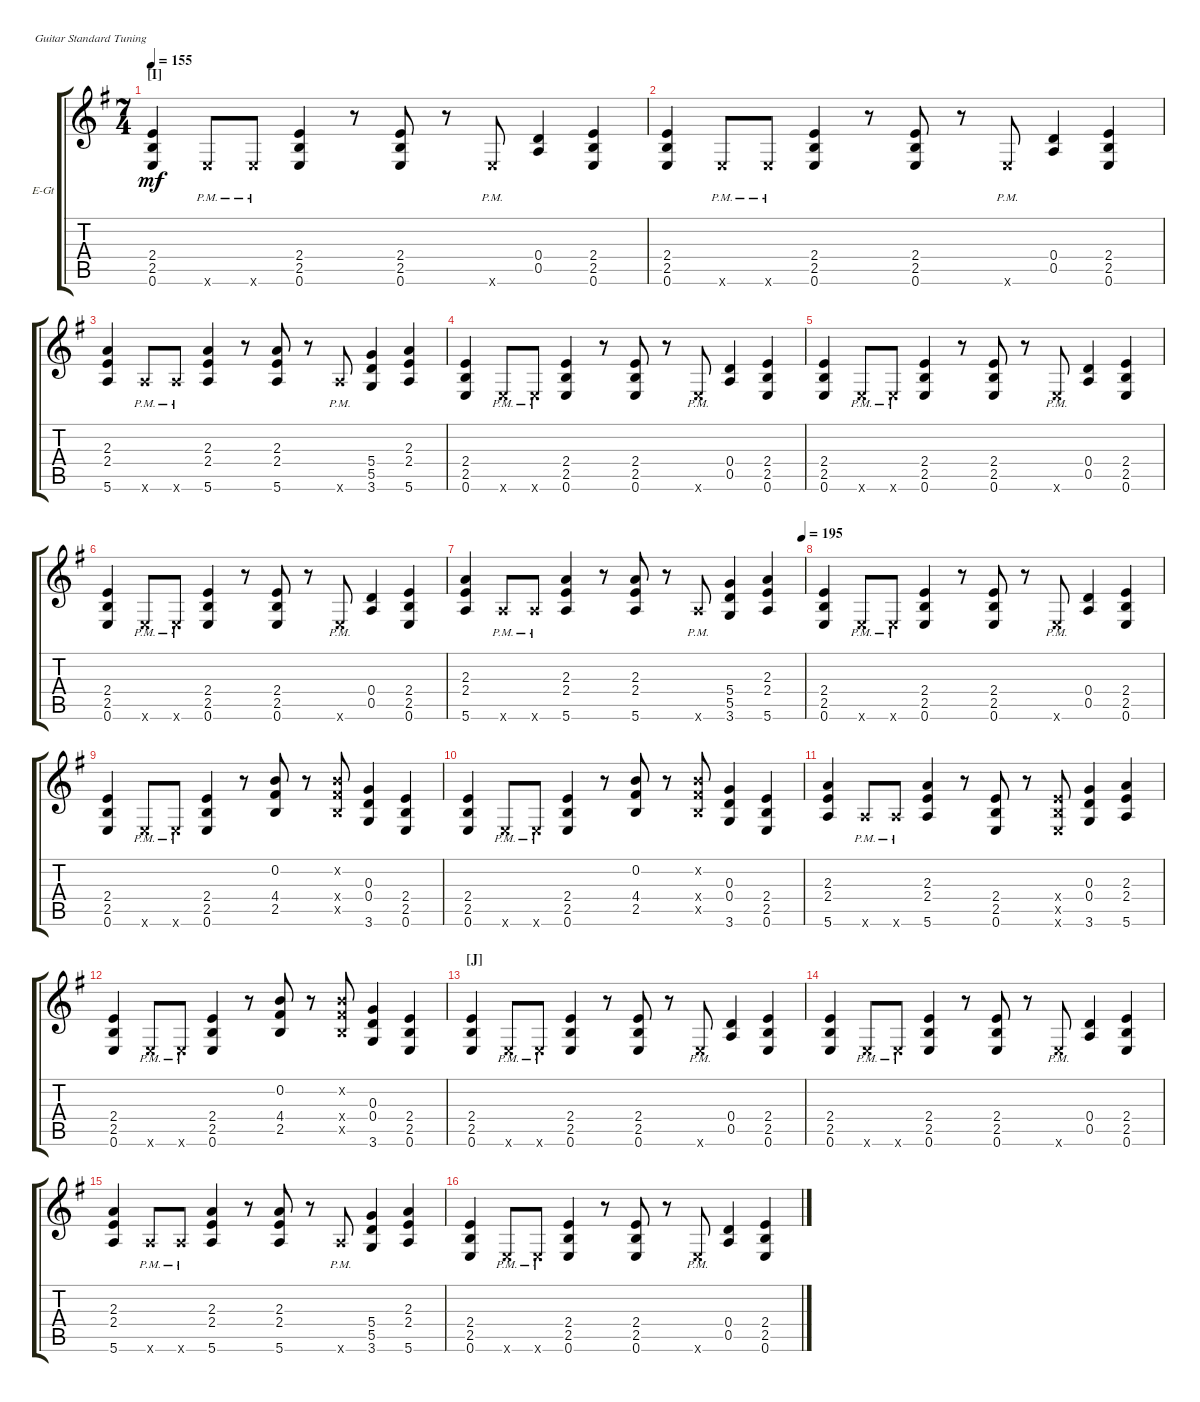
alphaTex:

\defaultSystemsLayout 4
\bracketExtendMode groupsimilarinstruments
\firstSystemTrackNameOrientation horizontal
\otherSystemsTrackNameOrientation horizontal
\track ("Electric Guitar" "E-Gt") {instrument distortionguitar}
\staff {score tabs}
\tuning (E4 B3 G3 D3 A2 E2)
\ts (7 4)
\section ("I" "")
\tempo 155
\clef g2
\ks eminor
(0.6 2.5 2.4).4{dy mf} 0.6{pm x}.8 0.6{pm x}.8 (0.6 2.5 2.4).4 r.8 (0.6 2.5 2.4).8 r.8 0.6{pm x}.8 (0.5 0.4).4 (0.6 2.5 2.4).4 |
(0.6 2.5 2.4).4 0.6{pm x}.8 0.6{pm x}.8 (0.6 2.5 2.4).4 r.8 (0.6 2.5 2.4).8 r.8 0.6{pm x}.8 (0.5 0.4).4 (0.6 2.5 2.4).4 |
(5.6 2.4 2.3).4 5.6{pm x}.8 5.6{pm x}.8 (5.6 2.4 2.3).4 r.8 (5.6 2.4 2.3).8 r.8 5.6{pm x}.8 (3.6 5.5 5.4).4 (5.6 2.4 2.3).4 |
(0.6 2.5 2.4).4 0.6{pm x}.8 0.6{pm x}.8 (0.6 2.5 2.4).4 r.8 (0.6 2.5 2.4).8 r.8 0.6{pm x}.8 (0.5 0.4).4 (0.6 2.5 2.4).4 |
(0.6 2.5 2.4).4 0.6{pm x}.8 0.6{pm x}.8 (0.6 2.5 2.4).4 r.8 (0.6 2.5 2.4).8 r.8 0.6{pm x}.8 (0.5 0.4).4 (0.6 2.5 2.4).4 |
(0.6 2.5 2.4).4 0.6{pm x}.8 0.6{pm x}.8 (0.6 2.5 2.4).4 r.8 (0.6 2.5 2.4).8 r.8 0.6{pm x}.8 (0.5 0.4).4 (0.6 2.5 2.4).4 |
\tempo (195 0.99375)
(5.6 2.4 2.3).4 5.6{pm x}.8 5.6{pm x}.8 (5.6 2.4 2.3).4 r.8 (5.6 2.4 2.3).8 r.8 5.6{pm x}.8 (3.6 5.5 5.4).4 (5.6 2.4 2.3).4 |
(0.6 2.5 2.4).4 0.6{pm x}.8 0.6{pm x}.8 (0.6 2.5 2.4).4 r.8 (0.6 2.5 2.4).8 r.8 0.6{pm x}.8 (0.5 0.4).4 (0.6 2.5 2.4).4 |
(0.6 2.5 2.4).4 0.6{pm x}.8 0.6{pm x}.8 (0.6 2.5 2.4).4 r.8 (2.5 4.4 0.2).8 r.8 (2.5{x} 4.4{x} 0.2{x}).8 (3.6 0.4 0.3).4 (0.6 2.5 2.4).4 |
(0.6 2.5 2.4).4 0.6{pm x}.8 0.6{pm x}.8 (0.6 2.5 2.4).4 r.8 (2.5 4.4 0.2).8 r.8 (2.5{x} 4.4{x} 0.2{x}).8 (3.6 0.4 0.3).4 (0.6 2.5 2.4).4 |
(5.6 2.4 2.3).4 5.6{pm x}.8 5.6{pm x}.8 (5.6 2.4 2.3).4 r.8 (0.6 2.5 2.4).8 r.8 (0.6{x} 2.5{x} 2.4{x}).8 (3.6 0.4 0.3).4 (5.6 2.4 2.3).4 |
(0.6 2.5 2.4).4 0.6{pm x}.8 0.6{pm x}.8 (0.6 2.5 2.4).4 r.8 (2.5 4.4 0.2).8 r.8 (2.5{x} 4.4{x} 0.2{x}).8 (3.6 0.4 0.3).4 (0.6 2.5 2.4).4 |
\section ("J" "")
(0.6 2.5 2.4).4 0.6{pm x}.8 0.6{pm x}.8 (0.6 2.5 2.4).4 r.8 (0.6 2.5 2.4).8 r.8 0.6{pm x}.8 (0.5 0.4).4 (0.6 2.5 2.4).4 |
(0.6 2.5 2.4).4 0.6{pm x}.8 0.6{pm x}.8 (0.6 2.5 2.4).4 r.8 (0.6 2.5 2.4).8 r.8 0.6{pm x}.8 (0.5 0.4).4 (0.6 2.5 2.4).4 |
(5.6 2.4 2.3).4 5.6{pm x}.8 5.6{pm x}.8 (5.6 2.4 2.3).4 r.8 (5.6 2.4 2.3).8 r.8 5.6{pm x}.8 (3.6 5.5 5.4).4 (5.6 2.4 2.3).4 |
(0.6 2.5 2.4).4 0.6{pm x}.8 0.6{pm x}.8 (0.6 2.5 2.4).4 r.8 (0.6 2.5 2.4).8 r.8 0.6{pm x}.8 (0.5 0.4).4 (0.6 2.5 2.4).4
